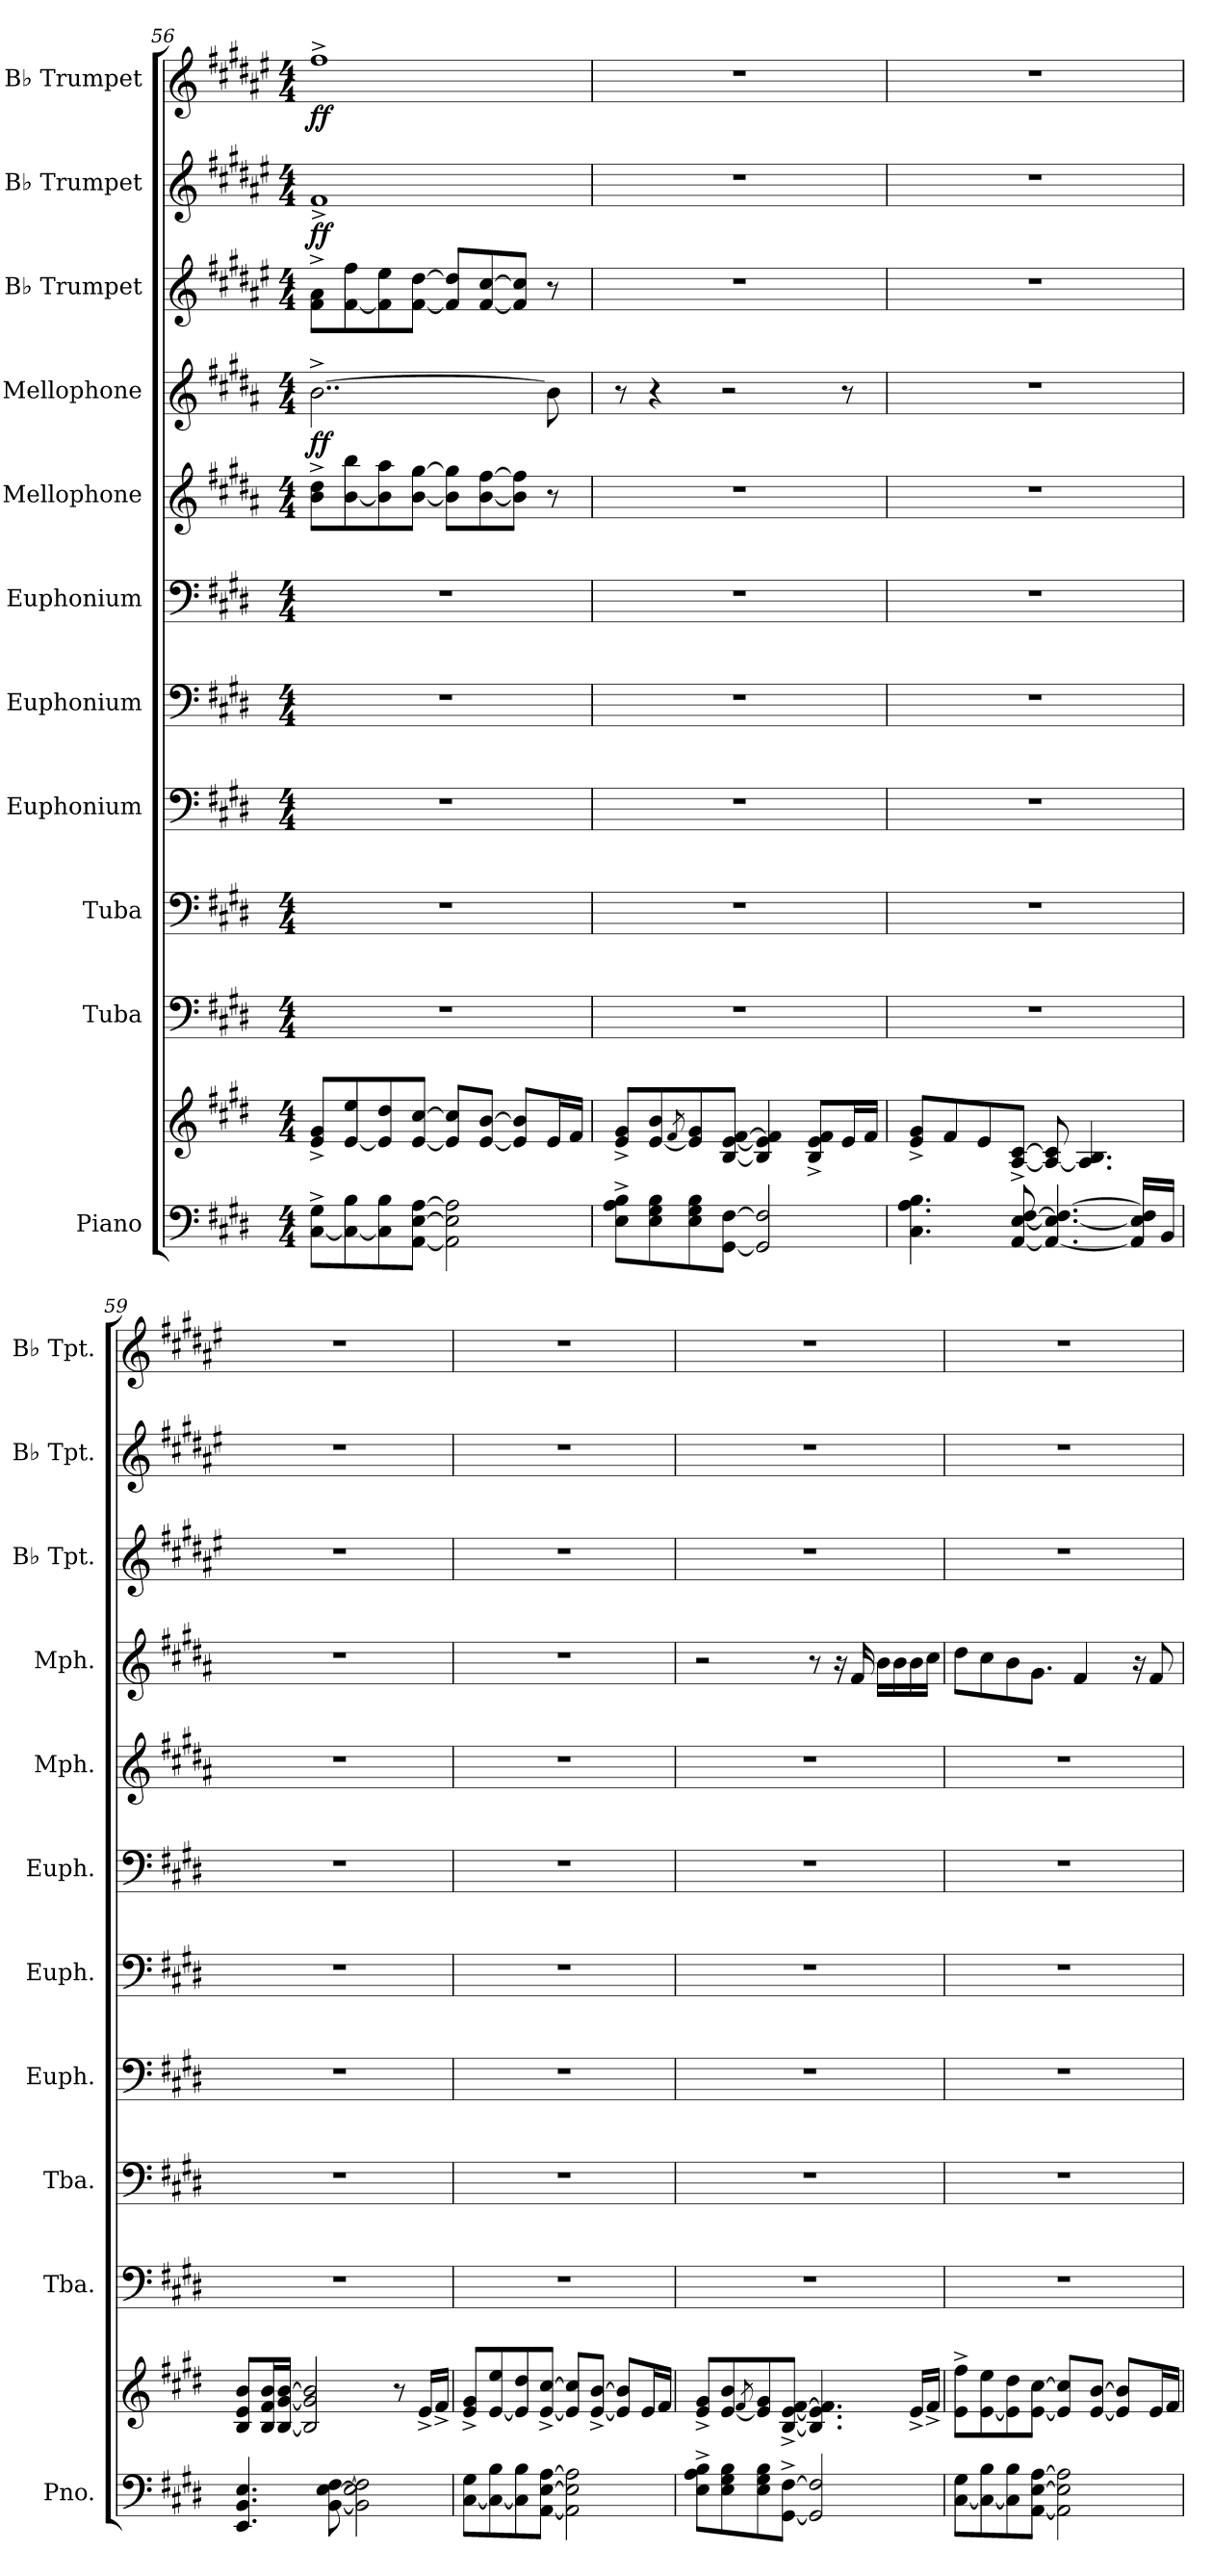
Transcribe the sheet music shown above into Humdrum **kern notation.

**kern	**kern	**dynam	**kern	**kern	**kern	**kern	**kern	**kern	**kern	**dynam	**kern	**kern	**dynam	**kern	**dynam
*part11	*part11	*part11	*part10	*part9	*part8	*part7	*part6	*part5	*part4	*part4	*part3	*part2	*part2	*part1	*part1
*staff12	*staff11	*staff11/12	*staff10	*staff9	*staff8	*staff7	*staff6	*staff5	*staff4	*staff4	*staff3	*staff2	*staff2	*staff1	*staff1
*I"Piano	*	*	*I"Tuba	*I"Tuba	*I"Euphonium	*I"Euphonium	*I"Euphonium	*I"Mellophone	*I"Mellophone	*	*I"B♭ Trumpet	*I"B♭ Trumpet	*	*I"B♭ Trumpet	*
*I'Pno.	*	*	*I'Tba.	*I'Tba.	*I'Euph.	*I'Euph.	*I'Euph.	*I'Mph.	*I'Mph.	*	*I'B♭ Tpt.	*I'B♭ Tpt.	*	*I'B♭ Tpt.	*
*clefF4	*clefG2	*	*clefF4	*clefF4	*clefF4	*clefF4	*clefF4	*clefG2	*clefG2	*	*clefG2	*clefG2	*	*clefG2	*
*	*	*	*	*	*	*	*	*ITrd4c7	*ITrd4c7	*	*ITrd1c2	*ITrd1c2	*	*ITrd1c2	*
*k[f#c#g#d#]	*k[f#c#g#d#]	*	*k[f#c#g#d#]	*k[f#c#g#d#]	*k[f#c#g#d#]	*k[f#c#g#d#]	*k[f#c#g#d#]	*k[f#c#g#d#]	*k[f#c#g#d#]	*	*k[f#c#g#d#]	*k[f#c#g#d#]	*	*k[f#c#g#d#]	*
*M4/4	*M4/4	*	*M4/4	*M4/4	*M4/4	*M4/4	*M4/4	*M4/4	*M4/4	*	*M4/4	*M4/4	*	*M4/4	*
=56	=56	=56	=56	=56	=56	=56	=56	=56	=56	=56	=56	=56	=56	=56	=56
!	!	!LO:DY:b=2	!	!	!	!	!	!	!	!LO:DY:b	!	!	!LO:DY:b	!	!LO:DY:b
[8C#\^ 8G#\^L	8e/^ 8g#/^L	other-dynamics	1r	1r	1r	1r	1r	8e\^ 8g#\^L	[2..e^\	ff	8e\^ 8g#\^L	1e^	ff	1ee^	ff
8C#\_ 8B\	[8e/ 8ee/	.	.	.	.	.	.	[8e\ 8ee\	.	.	[8e\ 8ee\	.	.	.	.
8C#\] 8B\	8e/] 8dd#/	.	.	.	.	.	.	8e\] 8dd#\	.	.	8e\] 8dd#\	.	.	.	.
[8AA\ [8E\ [8A\J	[8e/ [8cc#/J	.	.	.	.	.	.	[8e\ [8cc#\J	.	.	[8e\ [8cc#\J	.	.	.	.
2AA\] 2E\] 2A\]	8e/] 8cc#/]L	.	.	.	.	.	.	8e\] 8cc#\]L	.	.	8e/] 8cc#/]L	.	.	.	.
.	[8e/ [8b/J	.	.	.	.	.	.	[8e\ [8b\	.	.	[8e/ [8b/	.	.	.	.
.	8e/] 8b/]L	.	.	.	.	.	.	8e\] 8b\]J	.	.	8e/] 8b/]J	.	.	.	.
.	16e/L	.	.	.	.	.	.	8r	8e\]	.	8r	.	.	.	.
.	16f#/JJ	.	.	.	.	.	.	.	.	.	.	.	.	.	.
!!LO:PB:g=z
=57	=57	=57	=57	=57	=57	=57	=57	=57	=57	=57	=57	=57	=57	=57	=57
8E\^ 8A\^ 8B\^L	8e/^ 8g#/^L	.	1r	1r	1r	1r	1r	1r	8r	.	1r	1r	.	1r	.
8E\ 8G#\ 8B\	[8e/ 8b/	.	.	.	.	.	.	.	4r	.	.	.	.	.	.
.	8qf#/	.	.	.	.	.	.	.	.	.	.	.	.	.	.
8E\ 8G#\ 8B\	8e/] 8g#/	.	.	.	.	.	.	.	.	.	.	.	.	.	.
[8GG#\ [8F#\J	[8B/ [8e/ [8f#/J	.	.	.	.	.	.	.	2r	.	.	.	.	.	.
2GG#/] 2F#/]	4B/] 4e/] 4f#/]	.	.	.	.	.	.	.	.	.	.	.	.	.	.
.	8B/^ 8e/^ 8f#/^L	.	.	.	.	.	.	.	.	.	.	.	.	.	.
.	16e/L	.	.	.	.	.	.	.	8r	.	.	.	.	.	.
.	16f#/JJ	.	.	.	.	.	.	.	.	.	.	.	.	.	.
=58	=58	=58	=58	=58	=58	=58	=58	=58	=58	=58	=58	=58	=58	=58	=58
4.C#\ 4.A\ 4.B\	8e/^ 8g#/^L	.	1r	1r	1r	1r	1r	1r	1r	.	1r	1r	.	1r	.
.	8f#/	.	.	.	.	.	.	.	.	.	.	.	.	.	.
.	8e/	.	.	.	.	.	.	.	.	.	.	.	.	.	.
[8AA/ [8E/ [8F#/	[8A/^ [8c#/^J	.	.	.	.	.	.	.	.	.	.	.	.	.	.
4.AA/_ 4.E/_ 4.F#/_	8A/_ 8c#/]	.	.	.	.	.	.	.	.	.	.	.	.	.	.
.	4.A/] 4.B/	.	.	.	.	.	.	.	.	.	.	.	.	.	.
16AA/] 16E/] 16F#/]LL	.	.	.	.	.	.	.	.	.	.	.	.	.	.	.
16BB/JJ	.	.	.	.	.	.	.	.	.	.	.	.	.	.	.
=59	=59	=59	=59	=59	=59	=59	=59	=59	=59	=59	=59	=59	=59	=59	=59
4.EE/ 4.BB/ 4.E/	8B/ 8e/ 8b/L	.	1r	1r	1r	1r	1r	1r	1r	.	1r	1r	.	1r	.
.	16B/ 16f#/ 16b/L	.	.	.	.	.	.	.	.	.	.	.	.	.	.
.	[16B/ [16g#/ [16b/JJ	.	.	.	.	.	.	.	.	.	.	.	.	.	.
.	2B/] 2g#/] 2b/]	.	.	.	.	.	.	.	.	.	.	.	.	.	.
[8BB\ [8E\ [8F#\	.	.	.	.	.	.	.	.	.	.	.	.	.	.	.
2BB\] 2E\] 2F#\]	.	.	.	.	.	.	.	.	.	.	.	.	.	.	.
.	8r	.	.	.	.	.	.	.	.	.	.	.	.	.	.
.	16e^/LL	.	.	.	.	.	.	.	.	.	.	.	.	.	.
.	16f#^/JJ	.	.	.	.	.	.	.	.	.	.	.	.	.	.
=60	=60	=60	=60	=60	=60	=60	=60	=60	=60	=60	=60	=60	=60	=60	=60
[8C#\ 8G#\L	8e/^ 8g#/^L	.	1r	1r	1r	1r	1r	1r	1r	.	1r	1r	.	1r	.
8C#\_ 8B\	[8e/ 8ee/	.	.	.	.	.	.	.	.	.	.	.	.	.	.
8C#\] 8B\	8e/] 8dd#/	.	.	.	.	.	.	.	.	.	.	.	.	.	.
[8AA\ [8E\ [8A\J	[8e/^ [8cc#/^J	.	.	.	.	.	.	.	.	.	.	.	.	.	.
2AA\] 2E\] 2A\]	8e/] 8cc#/]L	.	.	.	.	.	.	.	.	.	.	.	.	.	.
.	[8e/^ [8b/^J	.	.	.	.	.	.	.	.	.	.	.	.	.	.
.	8e/] 8b/]L	.	.	.	.	.	.	.	.	.	.	.	.	.	.
.	16e/L	.	.	.	.	.	.	.	.	.	.	.	.	.	.
.	16f#/JJ	.	.	.	.	.	.	.	.	.	.	.	.	.	.
!!LO:PB:g=z
=61	=61	=61	=61	=61	=61	=61	=61	=61	=61	=61	=61	=61	=61	=61	=61
8E\^ 8A\^ 8B\^L	8e/^ 8g#/^L	.	1r	1r	1r	1r	1r	1r	2r	.	1r	1r	.	1r	.
8E\ 8G#\ 8B\	[8e/ 8b/	.	.	.	.	.	.	.	.	.	.	.	.	.	.
.	8qf#/	.	.	.	.	.	.	.	.	.	.	.	.	.	.
8E\ 8G#\ 8B\	8e/] 8g#/	.	.	.	.	.	.	.	.	.	.	.	.	.	.
[8GG#\^ [8F#\^J	[8B/^ [8e/^ [8f#/^J	.	.	.	.	.	.	.	.	.	.	.	.	.	.
2GG#/] 2F#/]	4.B/] 4.e/] 4.f#/]	.	.	.	.	.	.	.	8r	.	.	.	.	.	.
.	.	.	.	.	.	.	.	.	16r	.	.	.	.	.	.
.	.	.	.	.	.	.	.	.	16B/	.	.	.	.	.	.
.	.	.	.	.	.	.	.	.	16e\LL	.	.	.	.	.	.
.	.	.	.	.	.	.	.	.	16e\	.	.	.	.	.	.
.	16e^/LL	.	.	.	.	.	.	.	16e\	.	.	.	.	.	.
.	16f#^/JJ	.	.	.	.	.	.	.	16f#\JJ	.	.	.	.	.	.
=62	=62	=62	=62	=62	=62	=62	=62	=62	=62	=62	=62	=62	=62	=62	=62
[8C#\ 8G#\L	8e\^ 8ff#\^L	.	1r	1r	1r	1r	1r	1r	8g#\L	.	1r	1r	.	1r	.
8C#\_ 8B\	[8e\ 8ee\	.	.	.	.	.	.	.	8f#\	.	.	.	.	.	.
8C#\] 8B\	8e\] 8dd#\	.	.	.	.	.	.	.	8e\	.	.	.	.	.	.
[8AA\ [8E\ [8A\J	[8e\ [8cc#\J	.	.	.	.	.	.	.	8.c#\J	.	.	.	.	.	.
2AA\] 2E\] 2A\]	8e/] 8cc#/]L	.	.	.	.	.	.	.	.	.	.	.	.	.	.
.	.	.	.	.	.	.	.	.	4B/	.	.	.	.	.	.
.	[8e/ [8b/J	.	.	.	.	.	.	.	.	.	.	.	.	.	.
.	8e/] 8b/]L	.	.	.	.	.	.	.	.	.	.	.	.	.	.
.	.	.	.	.	.	.	.	.	16r	.	.	.	.	.	.
.	16e/L	.	.	.	.	.	.	.	8B/	.	.	.	.	.	.
.	16f#/JJ	.	.	.	.	.	.	.	.	.	.	.	.	.	.
=	=	=	=	=	=	=	=	=	=	=	=	=	=	=	=
*-	*-	*-	*-	*-	*-	*-	*-	*-	*-	*-	*-	*-	*-	*-	*-
